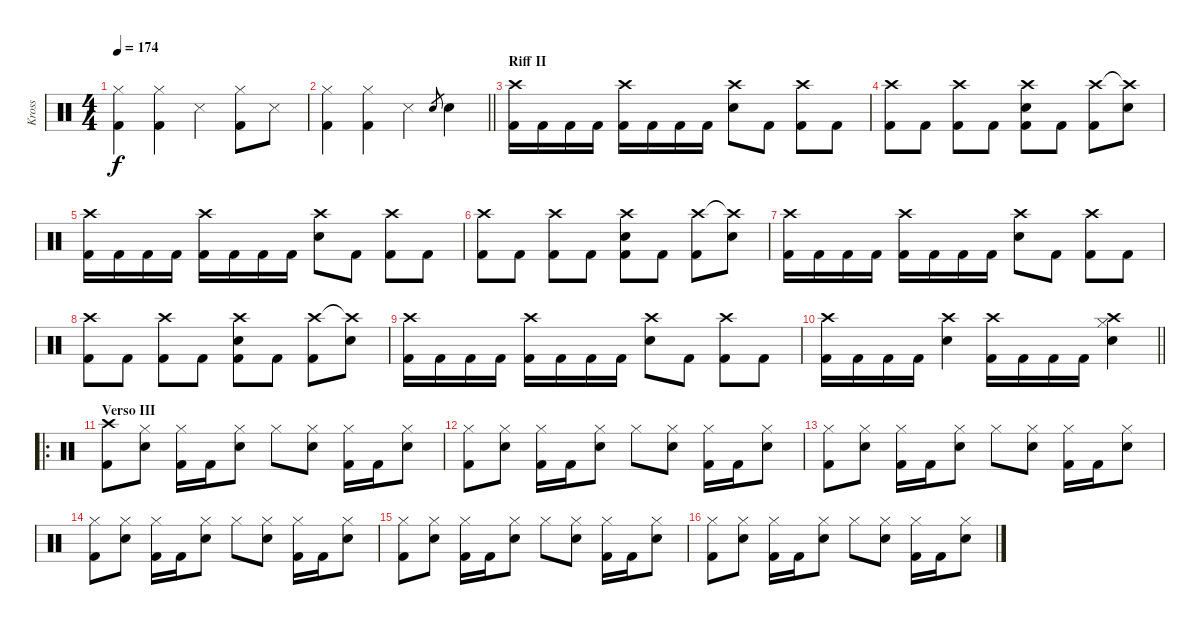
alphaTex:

\track ("Kross" "Kross") {instrument percussion}
\staff
\articulation defaults
\ts (4 4)
\tempo 174
\clef neutral
\ks c
("Hi-Hat (closed)" "Kick (hit) 2").4{dy f} ("Hi-Hat (closed)" "Kick (hit) 2").4 "Snare (side stick) 3".4 ("Hi-Hat (closed)" "Kick (hit) 2").8 "Snare (side stick) 3".8 |
\barLineRight lightlight
("Hi-Hat (closed)" "Kick (hit) 2").4 ("Hi-Hat (closed)" "Kick (hit) 2").4 "Snare (side stick) 3".4 "Electric Snare (hit)".8{gr} "Electric Snare (hit)".4 |
\section ("" "Riff II")
("Crash high (hit)" "Kick (hit) 2").16 "Kick (hit) 2".16 "Kick (hit) 2".16 "Kick (hit) 2".16 ("Crash high (hit)" "Kick (hit) 2").16 "Kick (hit) 2".16 "Kick (hit) 2".16 "Kick (hit) 2".16 ("Crash high (hit)" "Electric Snare (hit)").8 "Kick (hit) 2".8 ("Crash high (hit)" "Kick (hit) 2").8 "Kick (hit) 2".8 |
("Crash high (hit)" "Kick (hit) 2").8 "Kick (hit) 2".8 ("Crash high (hit)" "Kick (hit) 2").8 "Kick (hit) 2".8 ("Crash high (hit)" "Electric Snare (hit)" "Kick (hit) 2").8 "Kick (hit) 2".8 ("Crash high (hit)" "Kick (hit) 2").8 ("Crash high (hit)"{t} "Electric Snare (hit)").8 |
("Crash high (hit)" "Kick (hit) 2").16 "Kick (hit) 2".16 "Kick (hit) 2".16 "Kick (hit) 2".16 ("Crash high (hit)" "Kick (hit) 2").16 "Kick (hit) 2".16 "Kick (hit) 2".16 "Kick (hit) 2".16 ("Crash high (hit)" "Electric Snare (hit)").8 "Kick (hit) 2".8 ("Crash high (hit)" "Kick (hit) 2").8 "Kick (hit) 2".8 |
("Crash high (hit)" "Kick (hit) 2").8 "Kick (hit) 2".8 ("Crash high (hit)" "Kick (hit) 2").8 "Kick (hit) 2".8 ("Crash high (hit)" "Electric Snare (hit)" "Kick (hit) 2").8 "Kick (hit) 2".8 ("Crash high (hit)" "Kick (hit) 2").8 ("Crash high (hit)"{t} "Electric Snare (hit)").8 |
("Crash high (hit)" "Kick (hit) 2").16 "Kick (hit) 2".16 "Kick (hit) 2".16 "Kick (hit) 2".16 ("Crash high (hit)" "Kick (hit) 2").16 "Kick (hit) 2".16 "Kick (hit) 2".16 "Kick (hit) 2".16 ("Crash high (hit)" "Electric Snare (hit)").8 "Kick (hit) 2".8 ("Crash high (hit)" "Kick (hit) 2").8 "Kick (hit) 2".8 |
("Crash high (hit)" "Kick (hit) 2").8 "Kick (hit) 2".8 ("Crash high (hit)" "Kick (hit) 2").8 "Kick (hit) 2".8 ("Crash high (hit)" "Electric Snare (hit)" "Kick (hit) 2").8 "Kick (hit) 2".8 ("Crash high (hit)" "Kick (hit) 2").8 ("Crash high (hit)"{t} "Electric Snare (hit)").8 |
("Crash high (hit)" "Kick (hit) 2").16 "Kick (hit) 2".16 "Kick (hit) 2".16 "Kick (hit) 2".16 ("Crash high (hit)" "Kick (hit) 2").16 "Kick (hit) 2".16 "Kick (hit) 2".16 "Kick (hit) 2".16 ("Crash high (hit)" "Electric Snare (hit)").8 "Kick (hit) 2".8 ("Crash high (hit)" "Kick (hit) 2").8 "Kick (hit) 2".8 |
\barLineRight lightlight
("Crash high (hit)" "Kick (hit) 2").16 "Kick (hit) 2".16 "Kick (hit) 2".16 "Kick (hit) 2".16 ("Crash high (hit)" "Electric Snare (hit)").4 ("Crash high (hit)" "Kick (hit) 2").16 "Kick (hit) 2".16 "Kick (hit) 2".16 "Kick (hit) 2".16 ("Crash high (hit)" "Electric Snare (hit)" "Hi-Hat (closed)").4 |
\ro
\section ("" "Verso III")
("Crash high (hit)" "Kick (hit) 2").8 ("Hi-Hat (closed)" "Electric Snare (hit)").8 ("Hi-Hat (closed)" "Kick (hit) 2").16 "Kick (hit) 2".16 ("Hi-Hat (closed)" "Electric Snare (hit)").8 "Hi-Hat (closed)".8 ("Hi-Hat (closed)" "Electric Snare (hit)").8 ("Hi-Hat (closed)" "Kick (hit) 2").16 "Kick (hit) 2".16 ("Hi-Hat (closed)" "Electric Snare (hit)").8 |
("Hi-Hat (closed)" "Kick (hit) 2").8 ("Hi-Hat (closed)" "Electric Snare (hit)").8 ("Hi-Hat (closed)" "Kick (hit) 2").16 "Kick (hit) 2".16 ("Hi-Hat (closed)" "Electric Snare (hit)").8 "Hi-Hat (closed)".8 ("Hi-Hat (closed)" "Electric Snare (hit)").8 ("Hi-Hat (closed)" "Kick (hit) 2").16 "Kick (hit) 2".16 ("Hi-Hat (closed)" "Electric Snare (hit)").8 |
("Hi-Hat (closed)" "Kick (hit) 2").8 ("Hi-Hat (closed)" "Electric Snare (hit)").8 ("Hi-Hat (closed)" "Kick (hit) 2").16 "Kick (hit) 2".16 ("Hi-Hat (closed)" "Electric Snare (hit)").8 "Hi-Hat (closed)".8 ("Hi-Hat (closed)" "Electric Snare (hit)").8 ("Hi-Hat (closed)" "Kick (hit) 2").16 "Kick (hit) 2".16 ("Hi-Hat (closed)" "Electric Snare (hit)").8 |
("Hi-Hat (closed)" "Kick (hit) 2").8 ("Hi-Hat (closed)" "Electric Snare (hit)").8 ("Hi-Hat (closed)" "Kick (hit) 2").16 "Kick (hit) 2".16 ("Hi-Hat (closed)" "Electric Snare (hit)").8 "Hi-Hat (closed)".8 ("Hi-Hat (closed)" "Electric Snare (hit)").8 ("Hi-Hat (closed)" "Kick (hit) 2").16 "Kick (hit) 2".16 ("Hi-Hat (closed)" "Electric Snare (hit)").8 |
("Hi-Hat (closed)" "Kick (hit) 2").8 ("Hi-Hat (closed)" "Electric Snare (hit)").8 ("Hi-Hat (closed)" "Kick (hit) 2").16 "Kick (hit) 2".16 ("Hi-Hat (closed)" "Electric Snare (hit)").8 "Hi-Hat (closed)".8 ("Hi-Hat (closed)" "Electric Snare (hit)").8 ("Hi-Hat (closed)" "Kick (hit) 2").16 "Kick (hit) 2".16 ("Hi-Hat (closed)" "Electric Snare (hit)").8 |
("Hi-Hat (closed)" "Kick (hit) 2").8 ("Hi-Hat (closed)" "Electric Snare (hit)").8 ("Hi-Hat (closed)" "Kick (hit) 2").16 "Kick (hit) 2".16 ("Hi-Hat (closed)" "Electric Snare (hit)").8 "Hi-Hat (closed)".8 ("Hi-Hat (closed)" "Electric Snare (hit)").8 ("Hi-Hat (closed)" "Kick (hit) 2").16 "Kick (hit) 2".16 ("Hi-Hat (closed)" "Electric Snare (hit)").8
